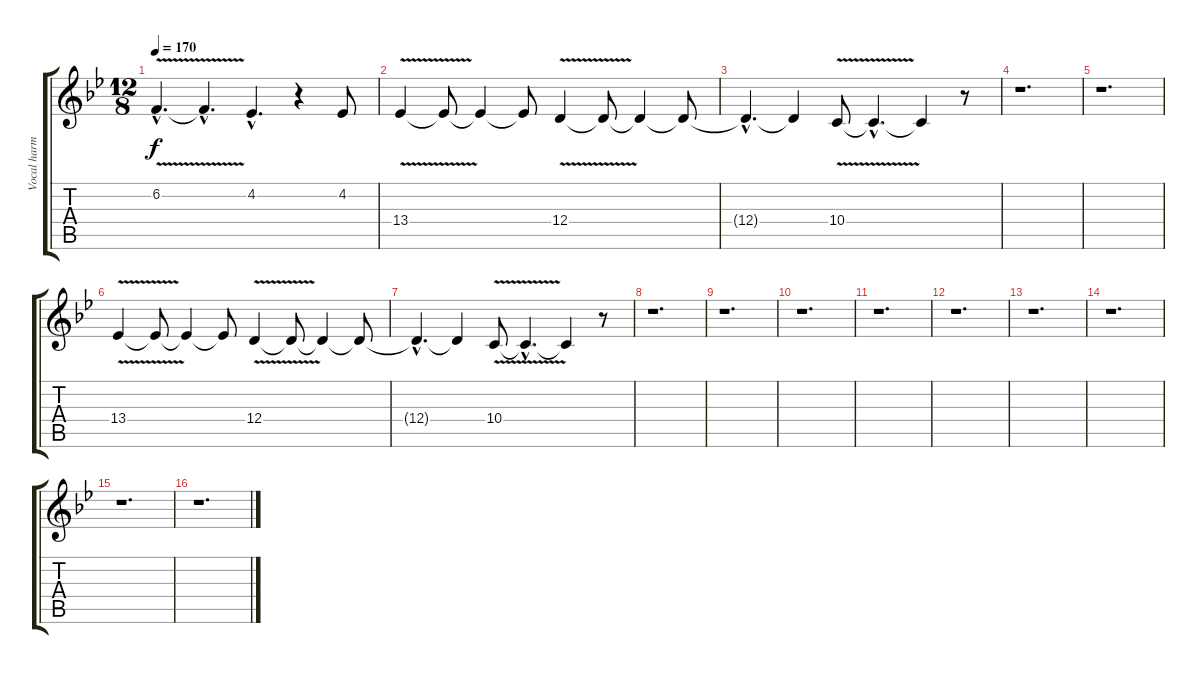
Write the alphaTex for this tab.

\track ("Vocal harmonies" "Vocal harm") {instrument choiraahs}
\staff {score tabs}
\tuning (E4 B3 G3 D3 A2 E2) {hide}
\ts (12 8)
\tempo 170
\clef g2
\ks bb
6.2{v hac}.4{d dy f} 6.2{hac t}.4{d} 4.2{hac}.4{d} r.4 4.2.8 |
13.4{v}.4 13.4{t}.8 13.4{t}.4 13.4{t}.8 12.4{v}.4 12.4{t}.8 12.4{t}.4 12.4{t}.8 |
12.4{hac t}.4{d} 12.4{t}.4 10.4{v}.8 10.4{hac t}.4{d} 10.4{t}.4 r.8 |
r.1{d} |
r.1{d} |
13.4{v}.4 13.4{t}.8 13.4{t}.4 13.4{t}.8 12.4{v}.4 12.4{t}.8 12.4{t}.4 12.4{t}.8 |
12.4{hac t}.4{d} 12.4{t}.4 10.4{v}.8 10.4{hac t}.4{d} 10.4{t}.4 r.8 |
r.1{d} |
r.1{d} |
r.1{d} |
r.1{d} |
r.1{d} |
r.1{d} |
r.1{d} |
r.1{d} |
r.1{d}
